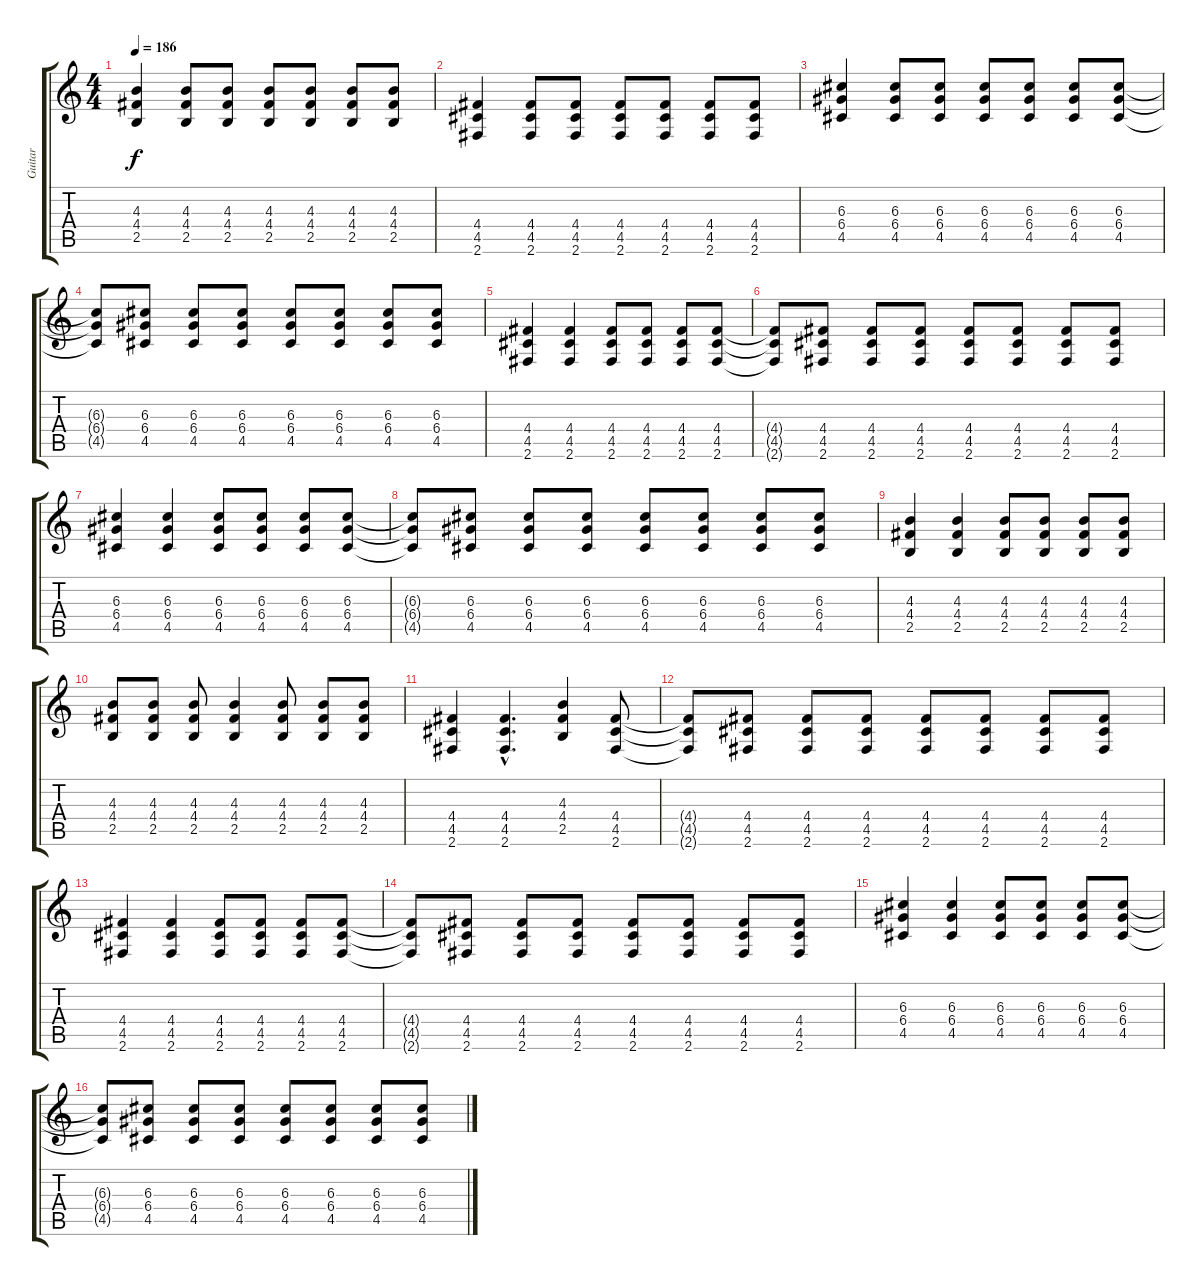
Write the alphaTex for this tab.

\track ("Guitar" "Guitar") {instrument distortionguitar}
\staff {score tabs}
\tuning (E4 B3 G3 D3 A2 E2) {hide}
\ts (4 4)
\tempo 186
\clef g2
\ks c
(4.3 4.4 2.5).4{dy f} (4.3 4.4 2.5).8 (4.3 4.4 2.5).8 (4.3 4.4 2.5).8 (4.3 4.4 2.5).8 (4.3 4.4 2.5).8 (4.3 4.4 2.5).8 |
(4.4 4.5 2.6).4 (4.4 4.5 2.6).8 (4.4 4.5 2.6).8 (4.4 4.5 2.6).8 (4.4 4.5 2.6).8 (4.4 4.5 2.6).8 (4.4 4.5 2.6).8 |
(6.3 6.4 4.5).4 (6.3 6.4 4.5).8 (6.3 6.4 4.5).8 (6.3 6.4 4.5).8 (6.3 6.4 4.5).8 (6.3 6.4 4.5).8 (6.3 6.4 4.5).8 |
(6.3{t} 6.4{t} 4.5{t}).8 (6.3 6.4 4.5).8 (6.3 6.4 4.5).8 (6.3 6.4 4.5).8 (6.3 6.4 4.5).8 (6.3 6.4 4.5).8 (6.3 6.4 4.5).8 (6.3 6.4 4.5).8 |
(4.4 4.5 2.6).4 (4.4 4.5 2.6).4 (4.4 4.5 2.6).8 (4.4 4.5 2.6).8 (4.4 4.5 2.6).8 (4.4 4.5 2.6).8 |
(4.4{t} 4.5{t} 2.6{t}).8 (4.4 4.5 2.6).8 (4.4 4.5 2.6).8 (4.4 4.5 2.6).8 (4.4 4.5 2.6).8 (4.4 4.5 2.6).8 (4.4 4.5 2.6).8 (4.4 4.5 2.6).8 |
(6.3 6.4 4.5).4 (6.3 6.4 4.5).4 (6.3 6.4 4.5).8 (6.3 6.4 4.5).8 (6.3 6.4 4.5).8 (6.3 6.4 4.5).8 |
(6.3{t} 6.4{t} 4.5{t}).8 (6.3 6.4 4.5).8 (6.3 6.4 4.5).8 (6.3 6.4 4.5).8 (6.3 6.4 4.5).8 (6.3 6.4 4.5).8 (6.3 6.4 4.5).8 (6.3 6.4 4.5).8 |
(4.3 4.4 2.5).4 (4.3 4.4 2.5).4 (4.3 4.4 2.5).8 (4.3 4.4 2.5).8 (4.3 4.4 2.5).8 (4.3 4.4 2.5).8 |
(4.3 4.4 2.5).8 (4.3 4.4 2.5).8 (4.3 4.4 2.5).8 (4.3 4.4 2.5).4 (4.3 4.4 2.5).8 (4.3 4.4 2.5).8 (4.3 4.4 2.5).8 |
(4.4 4.5 2.6).4 (4.4{hac} 4.5{hac} 2.6{hac}).4{d} (4.3 4.4 2.5).4 (4.4 4.5 2.6).8 |
(4.4{t} 4.5{t} 2.6{t}).8 (4.4 4.5 2.6).8 (4.4 4.5 2.6).8 (4.4 4.5 2.6).8 (4.4 4.5 2.6).8 (4.4 4.5 2.6).8 (4.4 4.5 2.6).8 (4.4 4.5 2.6).8 |
(4.4 4.5 2.6).4 (4.4 4.5 2.6).4 (4.4 4.5 2.6).8 (4.4 4.5 2.6).8 (4.4 4.5 2.6).8 (4.4 4.5 2.6).8 |
(4.4{t} 4.5{t} 2.6{t}).8 (4.4 4.5 2.6).8 (4.4 4.5 2.6).8 (4.4 4.5 2.6).8 (4.4 4.5 2.6).8 (4.4 4.5 2.6).8 (4.4 4.5 2.6).8 (4.4 4.5 2.6).8 |
(6.3 6.4 4.5).4 (6.3 6.4 4.5).4 (6.3 6.4 4.5).8 (6.3 6.4 4.5).8 (6.3 6.4 4.5).8 (6.3 6.4 4.5).8 |
(6.3{t} 6.4{t} 4.5{t}).8 (6.3 6.4 4.5).8 (6.3 6.4 4.5).8 (6.3 6.4 4.5).8 (6.3 6.4 4.5).8 (6.3 6.4 4.5).8 (6.3 6.4 4.5).8 (6.3 6.4 4.5).8
